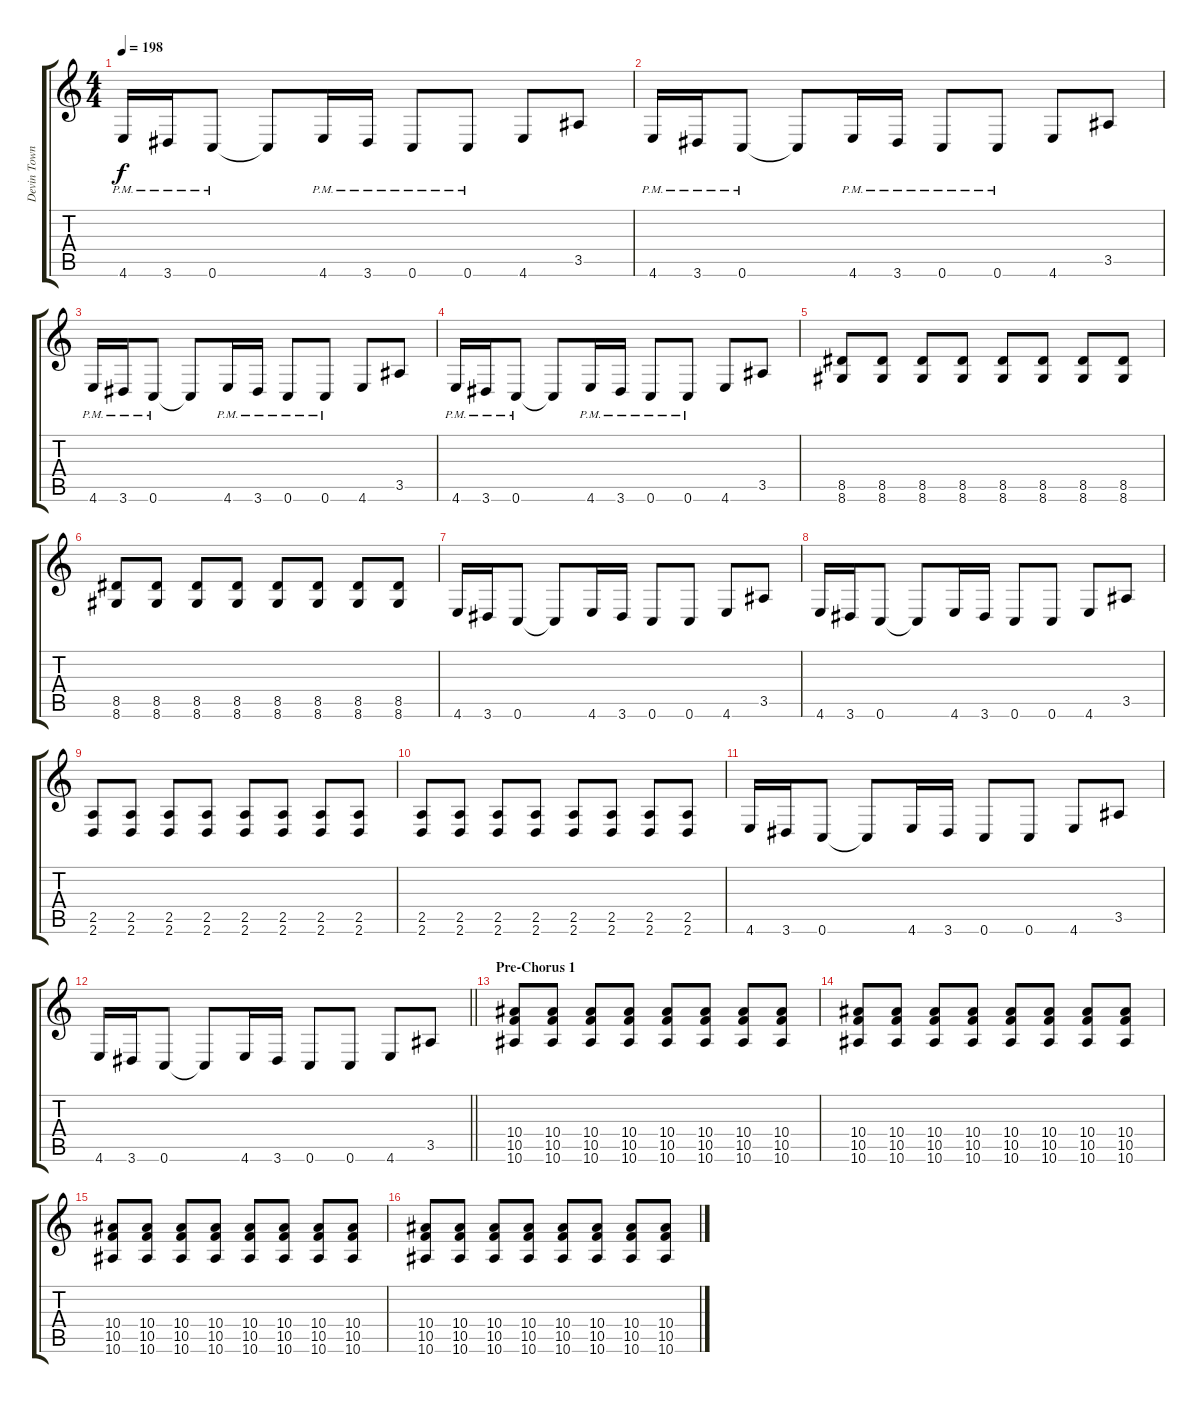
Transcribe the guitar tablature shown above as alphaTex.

\track ("Devin Townsend" "Devin Town") {instrument distortionguitar}
\staff {score tabs}
\tuning (E4 C4 G3 C3 G2 C2) {hide}
\ts (4 4)
\tempo 198
\clef g2
\ks c
4.6{pm}.16{dy f} 3.6{pm}.16 0.6{pm}.8 0.6{t}.8 4.6{pm}.16 3.6{pm}.16 0.6{pm}.8 0.6{pm}.8 4.6.8 3.5.8 |
4.6{pm}.16 3.6{pm}.16 0.6{pm}.8 0.6{t}.8 4.6{pm}.16 3.6{pm}.16 0.6{pm}.8 0.6{pm}.8 4.6.8 3.5.8 |
4.6{pm}.16 3.6{pm}.16 0.6{pm}.8 0.6{t}.8 4.6{pm}.16 3.6{pm}.16 0.6{pm}.8 0.6{pm}.8 4.6.8 3.5.8 |
4.6{pm}.16 3.6{pm}.16 0.6{pm}.8 0.6{t}.8 4.6{pm}.16 3.6{pm}.16 0.6{pm}.8 0.6{pm}.8 4.6.8 3.5.8 |
(8.5 8.6).8 (8.5 8.6).8 (8.5 8.6).8 (8.5 8.6).8 (8.5 8.6).8 (8.5 8.6).8 (8.5 8.6).8 (8.5 8.6).8 |
(8.5 8.6).8 (8.5 8.6).8 (8.5 8.6).8 (8.5 8.6).8 (8.5 8.6).8 (8.5 8.6).8 (8.5 8.6).8 (8.5 8.6).8 |
4.6.16 3.6.16 0.6.8 0.6{t}.8 4.6.16 3.6.16 0.6.8 0.6.8 4.6.8 3.5.8 |
4.6.16 3.6.16 0.6.8 0.6{t}.8 4.6.16 3.6.16 0.6.8 0.6.8 4.6.8 3.5.8 |
(2.5 2.6).8 (2.5 2.6).8 (2.5 2.6).8 (2.5 2.6).8 (2.5 2.6).8 (2.5 2.6).8 (2.5 2.6).8 (2.5 2.6).8 |
(2.5 2.6).8 (2.5 2.6).8 (2.5 2.6).8 (2.5 2.6).8 (2.5 2.6).8 (2.5 2.6).8 (2.5 2.6).8 (2.5 2.6).8 |
4.6.16 3.6.16 0.6.8 0.6{t}.8 4.6.16 3.6.16 0.6.8 0.6.8 4.6.8 3.5.8 |
\barLineRight lightlight
4.6.16 3.6.16 0.6.8 0.6{t}.8 4.6.16 3.6.16 0.6.8 0.6.8 4.6.8 3.5.8 |
\section ("" "Pre-Chorus 1")
(10.4 10.5 10.6).8 (10.4 10.5 10.6).8 (10.4 10.5 10.6).8 (10.4 10.5 10.6).8 (10.4 10.5 10.6).8 (10.4 10.5 10.6).8 (10.4 10.5 10.6).8 (10.4 10.5 10.6).8 |
(10.4 10.5 10.6).8 (10.4 10.5 10.6).8 (10.4 10.5 10.6).8 (10.4 10.5 10.6).8 (10.4 10.5 10.6).8 (10.4 10.5 10.6).8 (10.4 10.5 10.6).8 (10.4 10.5 10.6).8 |
(10.4 10.5 10.6).8 (10.4 10.5 10.6).8 (10.4 10.5 10.6).8 (10.4 10.5 10.6).8 (10.4 10.5 10.6).8 (10.4 10.5 10.6).8 (10.4 10.5 10.6).8 (10.4 10.5 10.6).8 |
(10.4 10.5 10.6).8 (10.4 10.5 10.6).8 (10.4 10.5 10.6).8 (10.4 10.5 10.6).8 (10.4 10.5 10.6).8 (10.4 10.5 10.6).8 (10.4 10.5 10.6).8 (10.4 10.5 10.6).8
